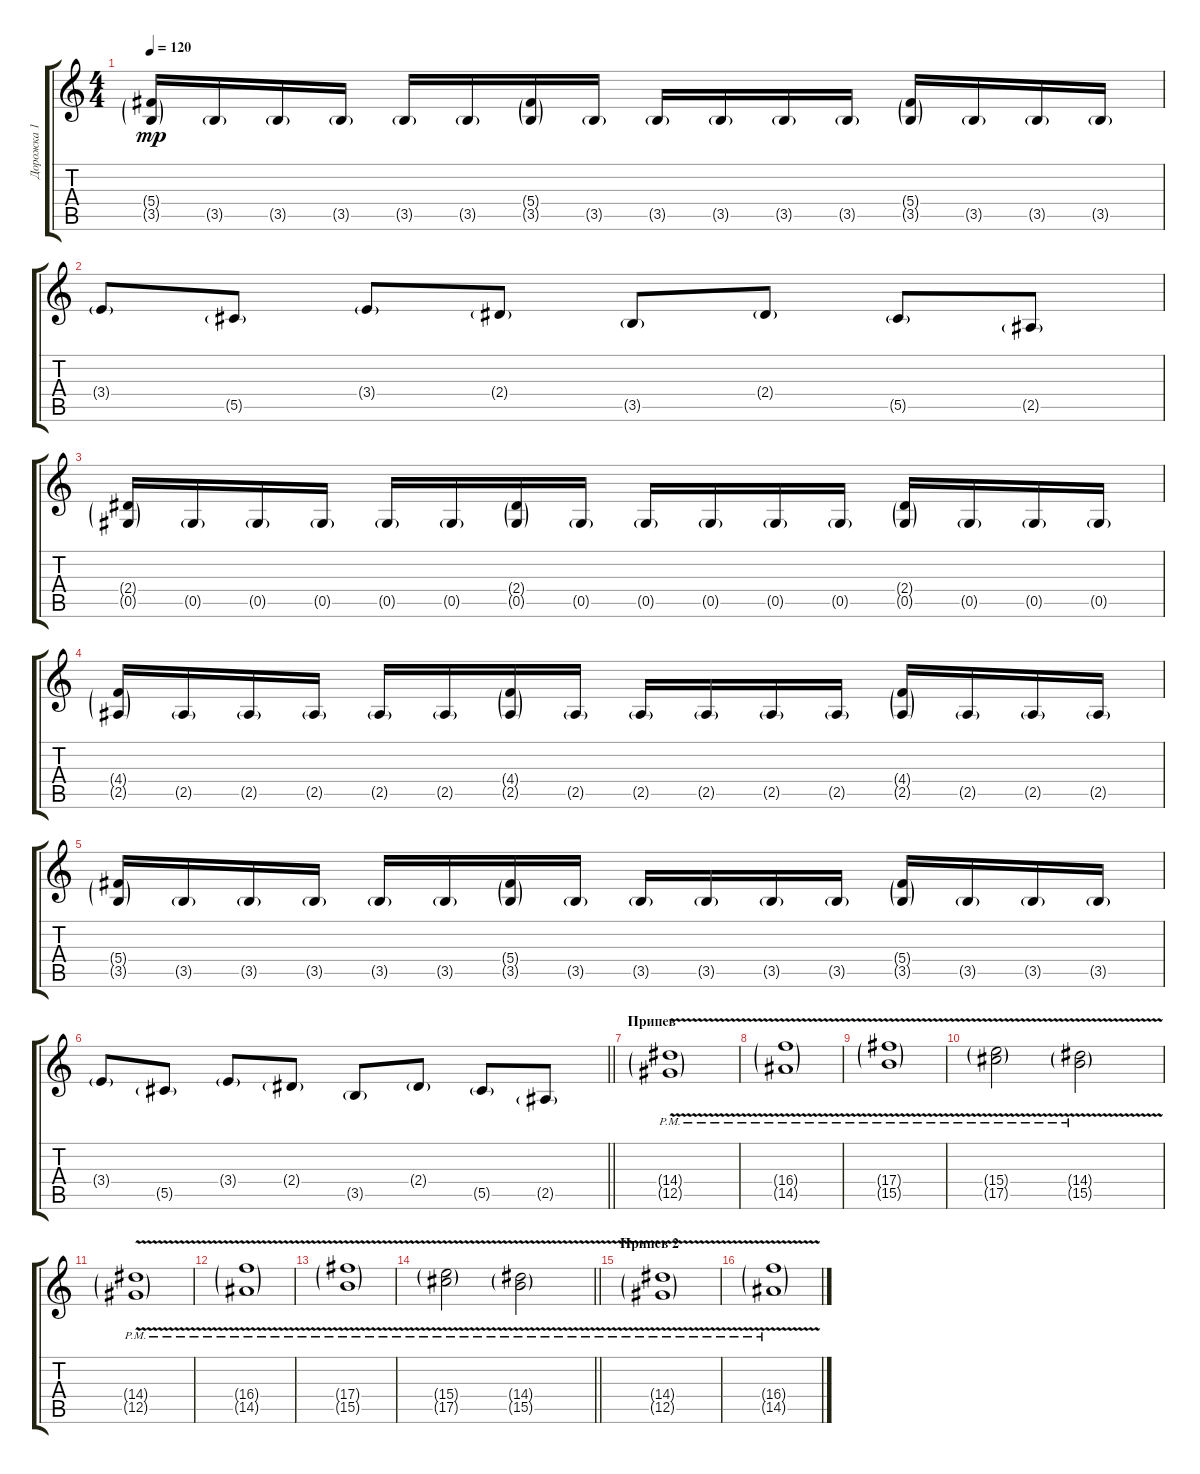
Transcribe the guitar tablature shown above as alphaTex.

\track ("Дорожка 1" "Дорожка 1") {instrument acousticguitarsteel}
\staff {score tabs}
\tuning (Eb4 Bb3 Gb3 Db3 Ab2 Eb2) {hide}
\ts (4 4)
\tempo 120
\clef g2
\ks c
(5.4{g} 3.5{g}).16{dy mp} 3.5{g}.16 3.5{g}.16 3.5{g}.16 3.5{g}.16 3.5{g}.16 (5.4{g} 3.5{g}).16 3.5{g}.16 3.5{g}.16 3.5{g}.16 3.5{g}.16 3.5{g}.16 (5.4{g} 3.5{g}).16 3.5{g}.16 3.5{g}.16 3.5{g}.16 |
3.4{g}.8 5.5{g}.8 3.4{g}.8 2.4{g}.8 3.5{g}.8 2.4{g}.8 5.5{g}.8 2.5{g}.8 |
(2.4{g} 0.5{g}).16 0.5{g}.16 0.5{g}.16 0.5{g}.16 0.5{g}.16 0.5{g}.16 (2.4{g} 0.5{g}).16 0.5{g}.16 0.5{g}.16 0.5{g}.16 0.5{g}.16 0.5{g}.16 (2.4{g} 0.5{g}).16 0.5{g}.16 0.5{g}.16 0.5{g}.16 |
(4.4{g} 2.5{g}).16 2.5{g}.16 2.5{g}.16 2.5{g}.16 2.5{g}.16 2.5{g}.16 (4.4{g} 2.5{g}).16 2.5{g}.16 2.5{g}.16 2.5{g}.16 2.5{g}.16 2.5{g}.16 (4.4{g} 2.5{g}).16 2.5{g}.16 2.5{g}.16 2.5{g}.16 |
(5.4{g} 3.5{g}).16 3.5{g}.16 3.5{g}.16 3.5{g}.16 3.5{g}.16 3.5{g}.16 (5.4{g} 3.5{g}).16 3.5{g}.16 3.5{g}.16 3.5{g}.16 3.5{g}.16 3.5{g}.16 (5.4{g} 3.5{g}).16 3.5{g}.16 3.5{g}.16 3.5{g}.16 |
\barLineRight lightlight
3.4{g}.8 5.5{g}.8 3.4{g}.8 2.4{g}.8 3.5{g}.8 2.4{g}.8 5.5{g}.8 2.5{g}.8 |
\section ("" "Припев")
(14.4{g pm} 12.5{v g pm}).1 |
(16.4{g pm} 14.5{v g pm}).1 |
(17.4{g pm} 15.5{v g pm}).1 |
(15.4{g pm} 17.5{v g pm}).2 (14.4{g pm} 15.5{v g pm}).2 |
(14.4{g pm} 12.5{v g pm}).1 |
(16.4{g pm} 14.5{v g pm}).1 |
(17.4{g pm} 15.5{v g pm}).1 |
\barLineRight lightlight
(15.4{g pm} 17.5{v g pm}).2 (14.4{g pm} 15.5{v g pm}).2 |
\section ("" "Припев 2")
(14.4{g pm} 12.5{v g pm}).1 |
(16.4{g pm} 14.5{v g pm}).1
